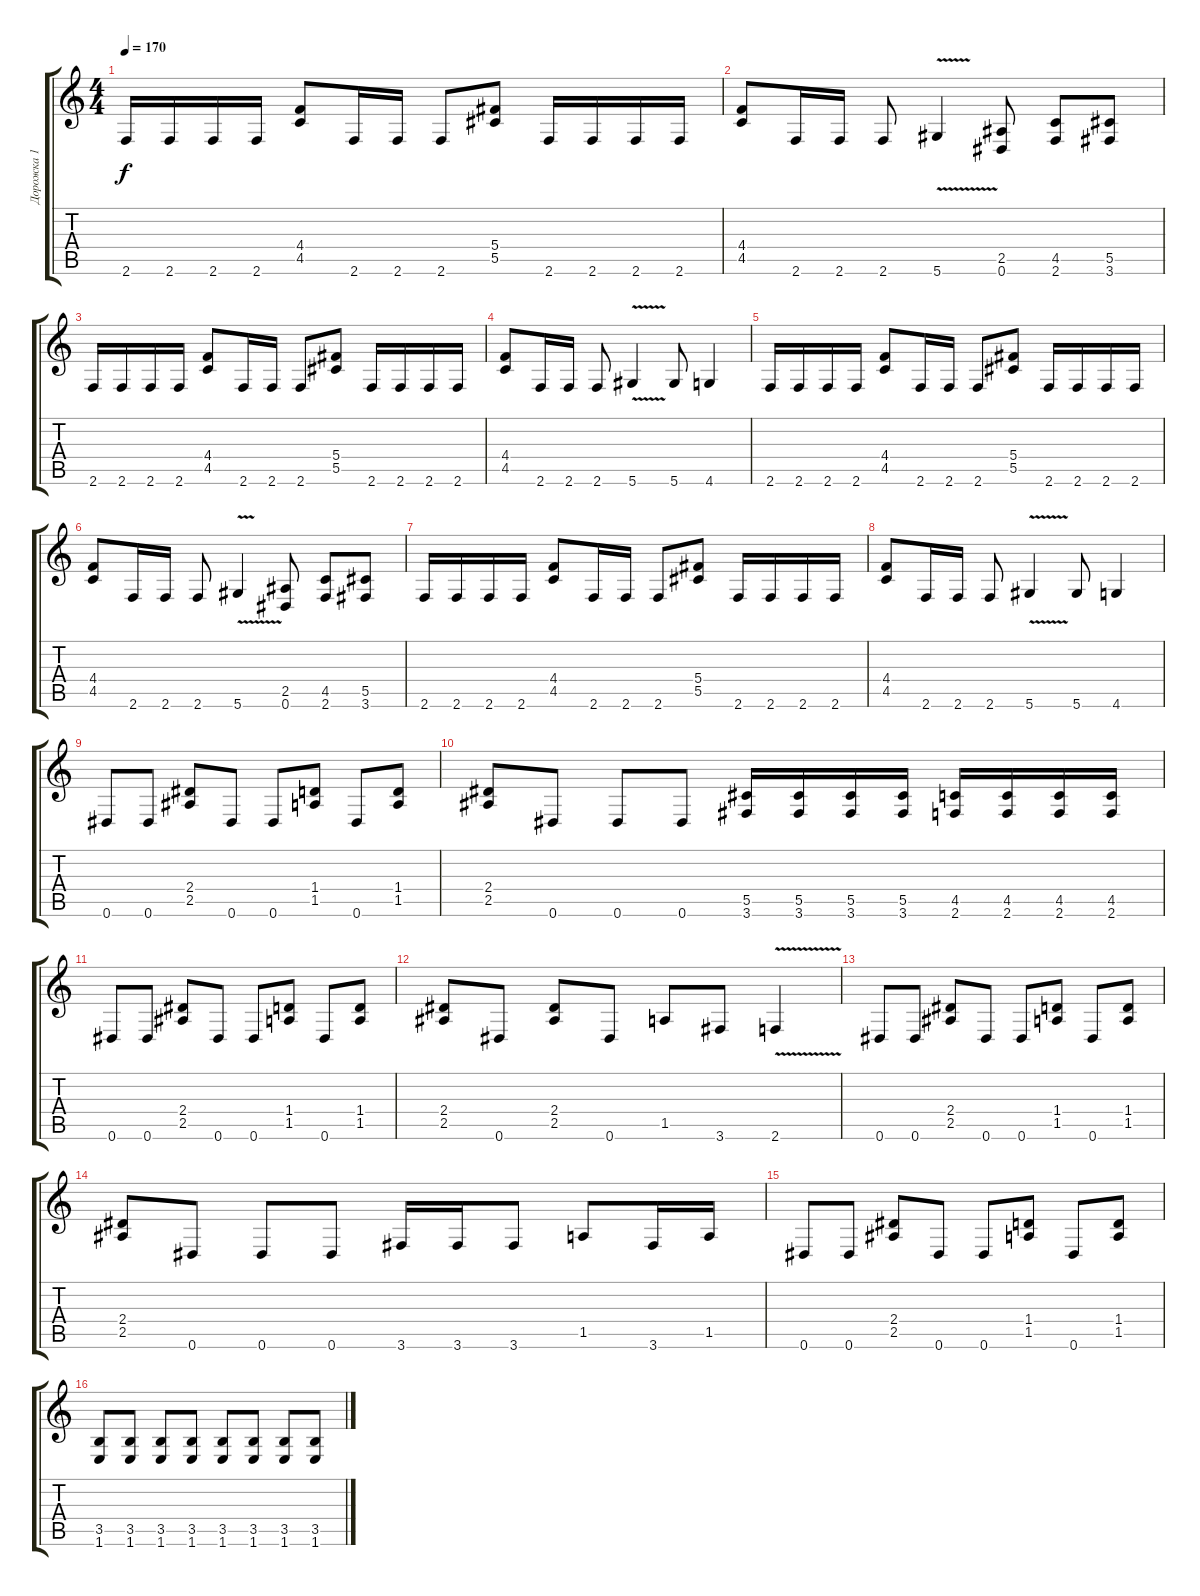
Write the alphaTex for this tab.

\track ("Дорожка 1" "Дорожка 1") {instrument distortionguitar}
\staff {score tabs}
\tuning (Eb4 Bb3 Gb3 Db3 Ab2 Eb2) {hide}
\ts (4 4)
\tempo 170
\clef g2
\ks c
2.6.16{dy f} 2.6.16 2.6.16 2.6.16 (4.4 4.5).8 2.6.16 2.6.16 2.6.8 (5.4 5.5).8 2.6.16 2.6.16 2.6.16 2.6.16 |
(4.4 4.5).8 2.6.16 2.6.16 2.6.8 5.6{v}.4 (2.5 0.6).8 (4.5 2.6).8 (5.5 3.6).8 |
2.6.16 2.6.16 2.6.16 2.6.16 (4.4 4.5).8 2.6.16 2.6.16 2.6.8 (5.4 5.5).8 2.6.16 2.6.16 2.6.16 2.6.16 |
(4.4 4.5).8 2.6.16 2.6.16 2.6.8 5.6{v}.4 5.6.8 4.6.4 |
2.6.16 2.6.16 2.6.16 2.6.16 (4.4 4.5).8 2.6.16 2.6.16 2.6.8 (5.4 5.5).8 2.6.16 2.6.16 2.6.16 2.6.16 |
(4.4 4.5).8 2.6.16 2.6.16 2.6.8 5.6{v}.4 (2.5 0.6).8 (4.5 2.6).8 (5.5 3.6).8 |
2.6.16 2.6.16 2.6.16 2.6.16 (4.4 4.5).8 2.6.16 2.6.16 2.6.8 (5.4 5.5).8 2.6.16 2.6.16 2.6.16 2.6.16 |
(4.4 4.5).8 2.6.16 2.6.16 2.6.8 5.6{v}.4 5.6.8 4.6.4 |
0.6.8 0.6.8 (2.4 2.5).8 0.6.8 0.6.8 (1.4 1.5).8 0.6.8 (1.4 1.5).8 |
(2.4 2.5).8 0.6.8 0.6.8 0.6.8 (5.5 3.6).16 (5.5 3.6).16 (5.5 3.6).16 (5.5 3.6).16 (4.5 2.6).16 (4.5 2.6).16 (4.5 2.6).16 (4.5 2.6).16 |
0.6.8 0.6.8 (2.4 2.5).8 0.6.8 0.6.8 (1.4 1.5).8 0.6.8 (1.4 1.5).8 |
(2.4 2.5).8 0.6.8 (2.4 2.5).8 0.6.8 1.5.8 3.6.8 2.6{v}.4 |
0.6.8 0.6.8 (2.4 2.5).8 0.6.8 0.6.8 (1.4 1.5).8 0.6.8 (1.4 1.5).8 |
(2.4 2.5).8 0.6.8 0.6.8 0.6.8 3.6.16 3.6.16 3.6.8 1.5.8 3.6.16 1.5.16 |
0.6.8 0.6.8 (2.4 2.5).8 0.6.8 0.6.8 (1.4 1.5).8 0.6.8 (1.4 1.5).8 |
(3.5 1.6).8 (3.5 1.6).8 (3.5 1.6).8 (3.5 1.6).8 (3.5 1.6).8 (3.5 1.6).8 (3.5 1.6).8 (3.5 1.6).8
